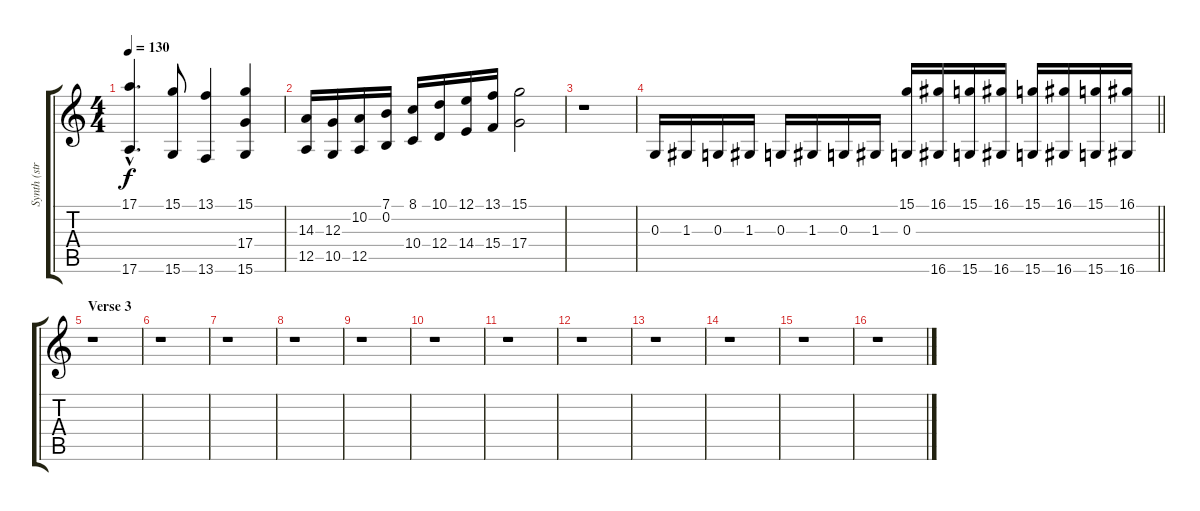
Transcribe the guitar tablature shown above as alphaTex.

\track ("Synth (strings)" "Synth (str") {instrument stringensemble1}
\staff {score tabs}
\tuning (E4 B3 G3 D3 A2 E2) {hide}
\ts (4 4)
\tempo 130
\clef g2
\ks c
(17.1{hac} 17.6{hac}).4{d dy f} (15.1 15.6).8 (13.1 13.6).4 (15.1 17.4 15.6).4 |
(14.3 12.5).16 (12.3 10.5).16 (10.2 12.5).16 (7.1 0.2).16 (8.1 10.4).16 (10.1 12.4).16 (12.1 14.4).16 (13.1 15.4).16 (15.1 17.4).2 |
r.1 |
\barLineRight lightlight
0.3.16 1.3.16 0.3.16 1.3.16 0.3.16 1.3.16 0.3.16 1.3.16 (15.1 0.3).16 (16.1 16.6).16 (15.1 15.6).16 (16.1 16.6).16 (15.1 15.6).16 (16.1 16.6).16 (15.1 15.6).16 (16.1 16.6).16 |
\section ("" "Verse 3")
r.1 |
r.1 |
r.1 |
r.1 |
r.1 |
r.1 |
r.1 |
r.1 |
r.1 |
r.1 |
r.1 |
r.1
